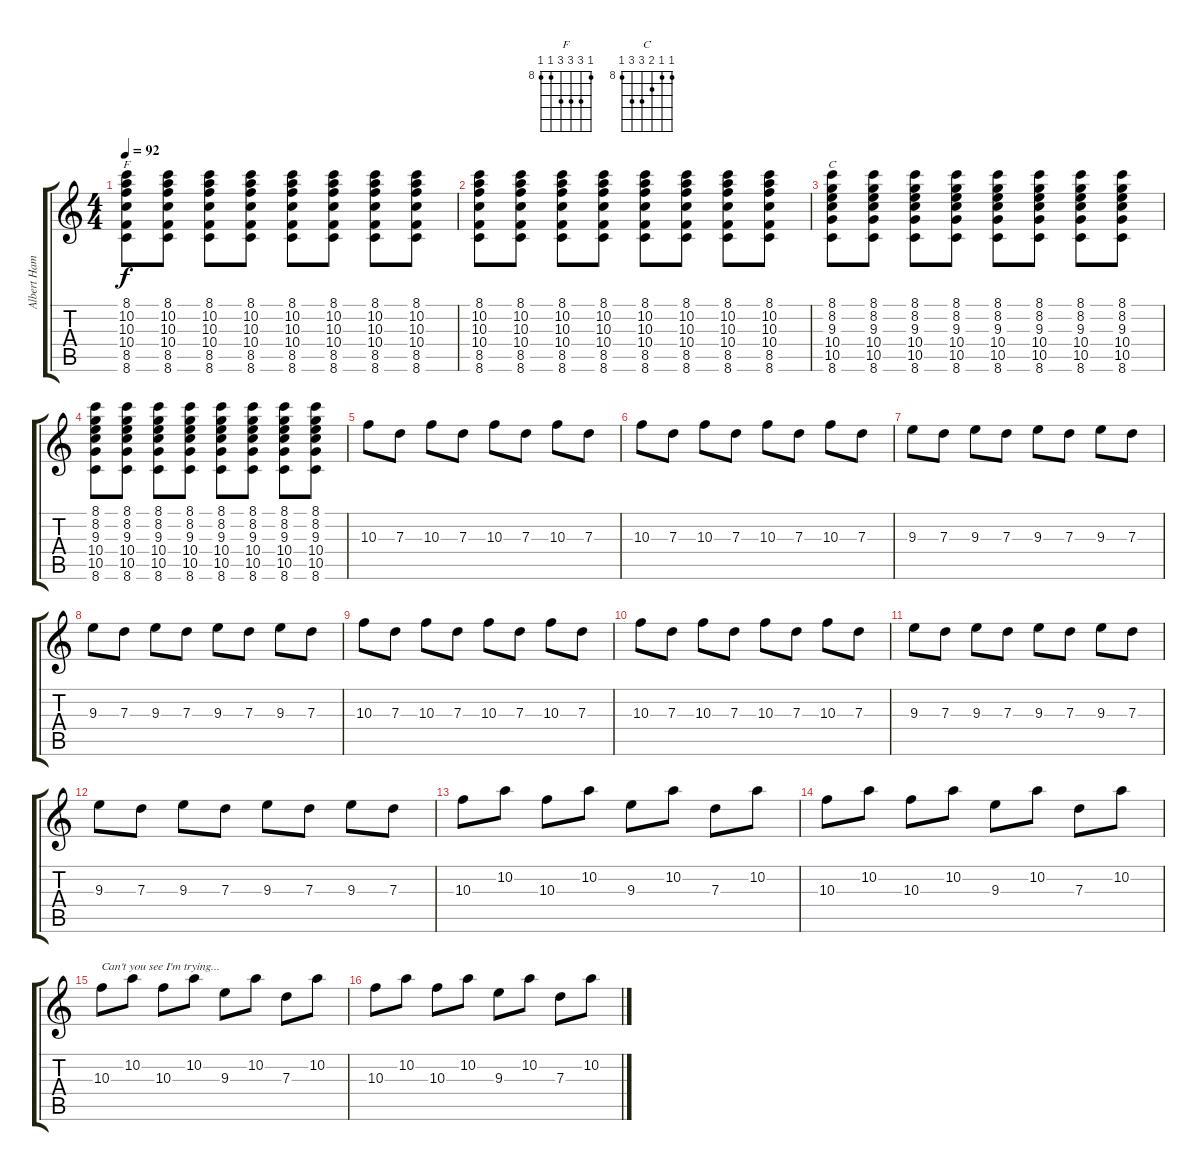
\track ("Albert Hammond Jr." "Albert Ham") {instrument electricguitarclean}
\staff {score tabs}
\tuning (E4 B3 G3 D3 A2 E2) {hide}
\chord ("F" 8 10 10 10 8 8) {firstfret 8}
\chord ("C" 8 8 9 10 10 8) {firstfret 8}
\ts (4 4)
\tempo 92
\clef g2
\ks c
(8.1 10.2 10.3 10.4 8.5 8.6).8{ch "F" dy f} (8.1 10.2 10.3 10.4 8.5 8.6).8 (8.1 10.2 10.3 10.4 8.5 8.6).8 (8.1 10.2 10.3 10.4 8.5 8.6).8 (8.1 10.2 10.3 10.4 8.5 8.6).8 (8.1 10.2 10.3 10.4 8.5 8.6).8 (8.1 10.2 10.3 10.4 8.5 8.6).8 (8.1 10.2 10.3 10.4 8.5 8.6).8 |
(8.1 10.2 10.3 10.4 8.5 8.6).8 (8.1 10.2 10.3 10.4 8.5 8.6).8 (8.1 10.2 10.3 10.4 8.5 8.6).8 (8.1 10.2 10.3 10.4 8.5 8.6).8 (8.1 10.2 10.3 10.4 8.5 8.6).8 (8.1 10.2 10.3 10.4 8.5 8.6).8 (8.1 10.2 10.3 10.4 8.5 8.6).8 (8.1 10.2 10.3 10.4 8.5 8.6).8 |
(8.1 8.2 9.3 10.4 10.5 8.6).8{ch "C"} (8.1 8.2 9.3 10.4 10.5 8.6).8 (8.1 8.2 9.3 10.4 10.5 8.6).8 (8.1 8.2 9.3 10.4 10.5 8.6).8 (8.1 8.2 9.3 10.4 10.5 8.6).8 (8.1 8.2 9.3 10.4 10.5 8.6).8 (8.1 8.2 9.3 10.4 10.5 8.6).8 (8.1 8.2 9.3 10.4 10.5 8.6).8 |
(8.1 8.2 9.3 10.4 10.5 8.6).8 (8.1 8.2 9.3 10.4 10.5 8.6).8 (8.1 8.2 9.3 10.4 10.5 8.6).8 (8.1 8.2 9.3 10.4 10.5 8.6).8 (8.1 8.2 9.3 10.4 10.5 8.6).8 (8.1 8.2 9.3 10.4 10.5 8.6).8 (8.1 8.2 9.3 10.4 10.5 8.6).8 (8.1 8.2 9.3 10.4 10.5 8.6).8 |
10.3.8 7.3.8 10.3.8 7.3.8 10.3.8 7.3.8 10.3.8 7.3.8 |
10.3.8 7.3.8 10.3.8 7.3.8 10.3.8 7.3.8 10.3.8 7.3.8 |
9.3.8 7.3.8 9.3.8 7.3.8 9.3.8 7.3.8 9.3.8 7.3.8 |
9.3.8 7.3.8 9.3.8 7.3.8 9.3.8 7.3.8 9.3.8 7.3.8 |
10.3.8 7.3.8 10.3.8 7.3.8 10.3.8 7.3.8 10.3.8 7.3.8 |
10.3.8 7.3.8 10.3.8 7.3.8 10.3.8 7.3.8 10.3.8 7.3.8 |
9.3.8 7.3.8 9.3.8 7.3.8 9.3.8 7.3.8 9.3.8 7.3.8 |
9.3.8 7.3.8 9.3.8 7.3.8 9.3.8 7.3.8 9.3.8 7.3.8 |
10.3.8 10.2.8 10.3.8 10.2.8 9.3.8 10.2.8 7.3.8 10.2.8 |
10.3.8 10.2.8 10.3.8 10.2.8 9.3.8 10.2.8 7.3.8 10.2.8 |
10.3.8{txt "Can't you see I'm trying..."} 10.2.8 10.3.8 10.2.8 9.3.8 10.2.8 7.3.8 10.2.8 |
10.3.8 10.2.8 10.3.8 10.2.8 9.3.8 10.2.8 7.3.8 10.2.8
